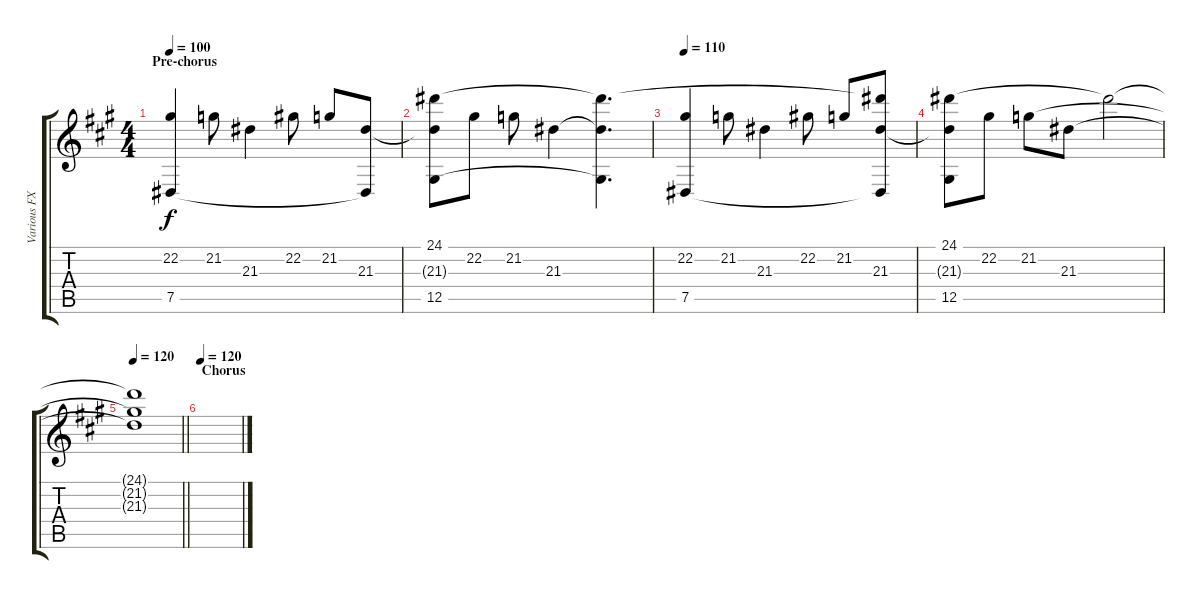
\track ("Various FX" "Various FX") {instrument choiraahs}
\staff {score tabs}
\tuning (Eb4 Bb3 Gb3 Db3 Ab2 Eb2) {hide}
\ts (4 4)
\section ("" "Pre-chorus")
\tempo 100
\clef g2
\ks f#minor
(22.2 7.5).4{dy f} 21.2.8 21.3.4 22.2.8 21.2.8 (21.3 7.5{t}).8 |
(24.1 21.3{t} 12.5).8 22.2.8 21.2.8 21.3.4 (24.1{t} 21.3{t} 12.5{t}).4{d} |
\tempo 110
(22.2 7.5).4 21.2.8 21.3.4 22.2.8 21.2.8 (24.1{t} 21.3 7.5{t}).8 |
(24.1 21.3{t} 12.5).8 22.2.8 21.2.8 21.3.8 24.1{t}.2 |
\tempo 120
\barLineRight lightlight
(24.1{t} 21.2{t} 21.3{t}).1{volume 0} |
\section ("" "Chorus")
\tempo 120
